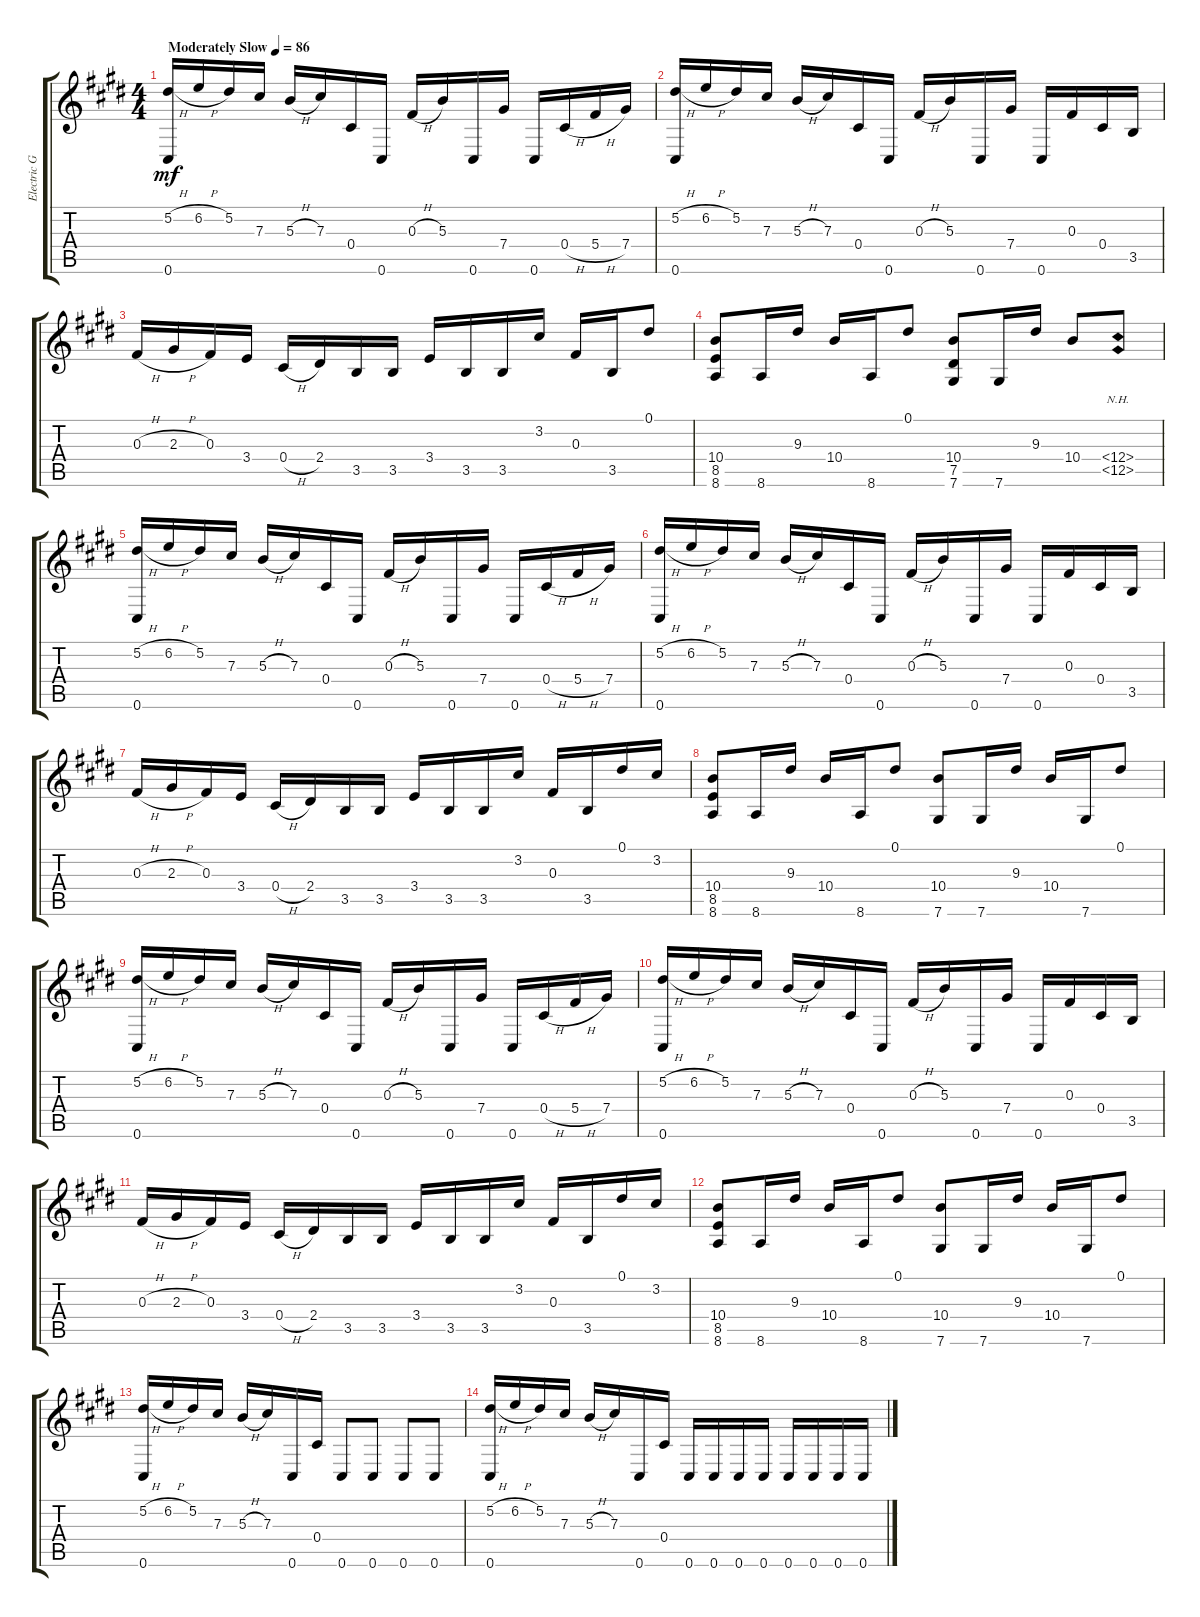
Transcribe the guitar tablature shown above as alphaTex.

\track ("Electric Guitar" "Electric G") {instrument electricguitarclean}
\staff {score tabs}
\tuning (Eb4 Bb3 Gb3 Db3 Ab2 Db2) {hide}
\ts (4 4)
\tempo (86 "Moderately Slow")
\clef g2
\ks e
(5.2{h} 0.6).16{dy mf instrument electricguitarclean} 6.2{h}.16 5.2.16 7.3.16 5.3{h}.16 7.3.16 0.4.16 0.6.16 0.3{h}.16 5.3.16 0.6.16 7.4.16 0.6.16 0.4{h}.16 5.4{h}.16 7.4.16 |
(5.2{h} 0.6).16 6.2{h}.16 5.2.16 7.3.16 5.3{h}.16 7.3.16 0.4.16 0.6.16 0.3{h}.16 5.3.16 0.6.16 7.4.16 0.6.16 0.3.16 0.4.16 3.5.16 |
0.3{h}.16 2.3{h}.16 0.3.16 3.4.16 0.4{h}.16 2.4.16 3.5.16 3.5.16 3.4.16 3.5.16 3.5.16 3.2.16 0.3.16 3.5.16 0.1.8 |
(10.4 8.5 8.6).8 8.6.16 9.3.16 10.4.16 8.6.16 0.1.8 (10.4 7.5 7.6).8 7.6.16 9.3.16 10.4.8 (12.4{nh} 12.5{nh}).8 |
(5.2{h} 0.6).16 6.2{h}.16 5.2.16 7.3.16 5.3{h}.16 7.3.16 0.4.16 0.6.16 0.3{h}.16 5.3.16 0.6.16 7.4.16 0.6.16 0.4{h}.16 5.4{h}.16 7.4.16 |
(5.2{h} 0.6).16 6.2{h}.16 5.2.16 7.3.16 5.3{h}.16 7.3.16 0.4.16 0.6.16 0.3{h}.16 5.3.16 0.6.16 7.4.16 0.6.16 0.3.16 0.4.16 3.5.16 |
0.3{h}.16 2.3{h}.16 0.3.16 3.4.16 0.4{h}.16 2.4.16 3.5.16 3.5.16 3.4.16 3.5.16 3.5.16 3.2.16 0.3.16 3.5.16 0.1.16 3.2.16 |
(10.4 8.5 8.6).8 8.6.16 9.3.16 10.4.16 8.6.16 0.1.8 (10.4 7.6).8 7.6.16 9.3.16 10.4.16 7.6.16 0.1.8 |
(5.2{h} 0.6).16 6.2{h}.16 5.2.16 7.3.16 5.3{h}.16 7.3.16 0.4.16 0.6.16 0.3{h}.16 5.3.16 0.6.16 7.4.16 0.6.16 0.4{h}.16 5.4{h}.16 7.4.16 |
(5.2{h} 0.6).16 6.2{h}.16 5.2.16 7.3.16 5.3{h}.16 7.3.16 0.4.16 0.6.16 0.3{h}.16 5.3.16 0.6.16 7.4.16 0.6.16 0.3.16 0.4.16 3.5.16 |
0.3{h}.16 2.3{h}.16 0.3.16 3.4.16 0.4{h}.16 2.4.16 3.5.16 3.5.16 3.4.16 3.5.16 3.5.16 3.2.16 0.3.16 3.5.16 0.1.16 3.2.16 |
(10.4 8.5 8.6).8 8.6.16 9.3.16 10.4.16 8.6.16 0.1.8 (10.4 7.6).8 7.6.16 9.3.16 10.4.16 7.6.16 0.1.8 |
(5.2{h} 0.6).16 6.2{h}.16 5.2.16 7.3.16 5.3{h}.16 7.3.16 0.6.16 0.4.16 0.6.8 0.6.8 0.6.8 0.6.8 |
(5.2{h} 0.6).16 6.2{h}.16 5.2.16 7.3.16 5.3{h}.16 7.3.16 0.6.16 0.4.16 0.6.16 0.6.16 0.6.16 0.6.16 0.6.16 0.6.16 0.6.16 0.6.16
